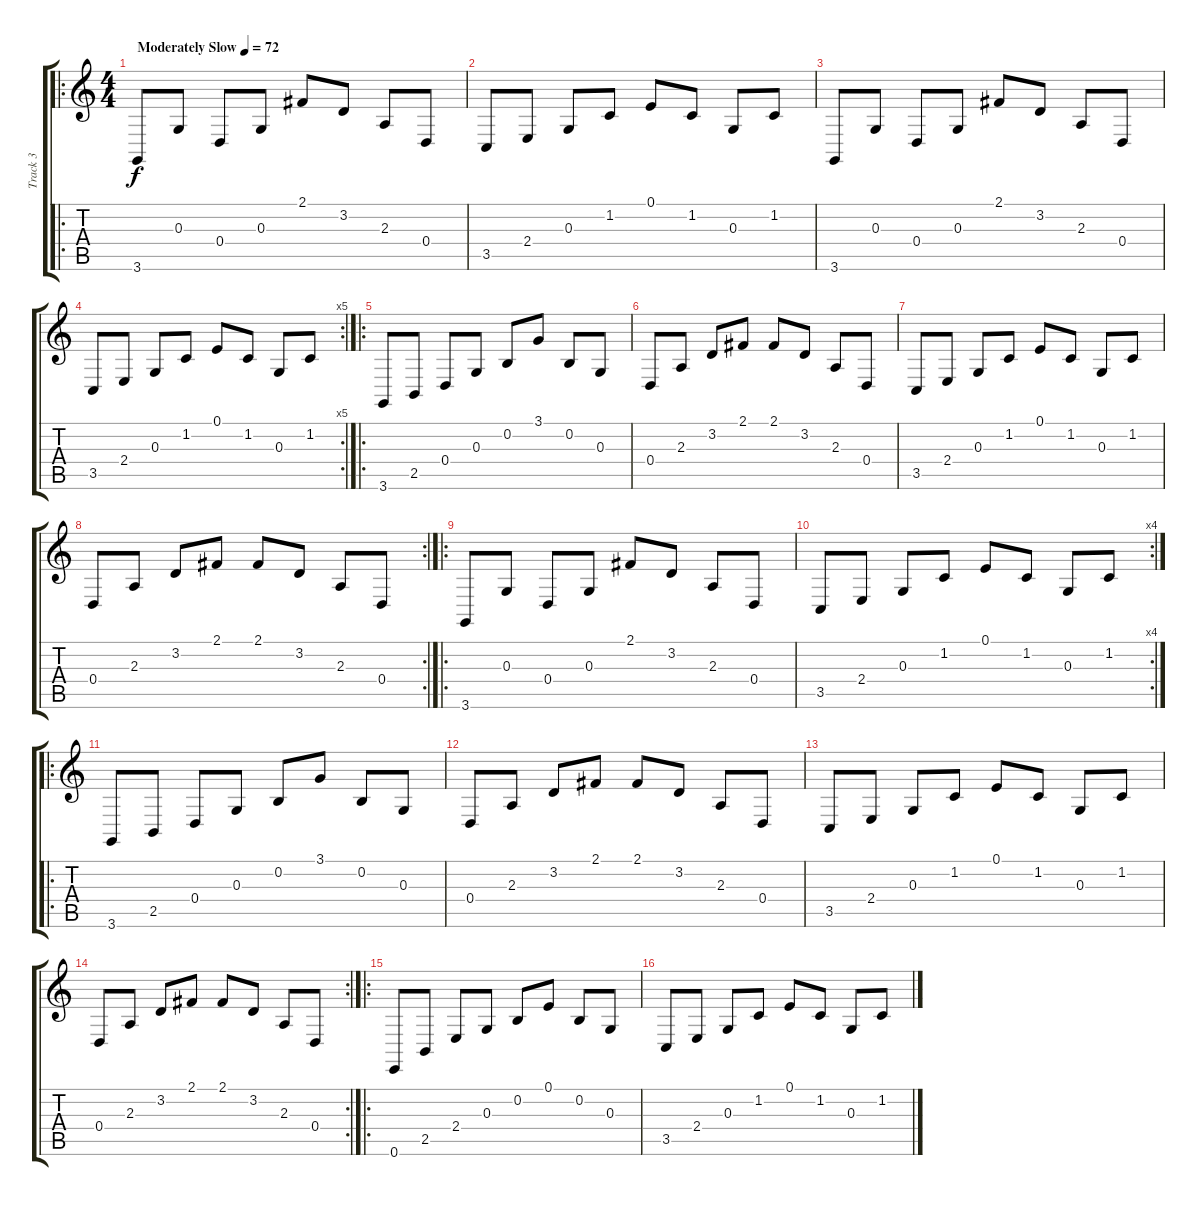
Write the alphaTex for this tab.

\track ("Track 3" "Track 3") {instrument lead1square}
\staff {score tabs}
\tuning (E4 B3 G3 D3 A2 E2) {hide}
\ro
\ts (4 4)
\tempo (72 "Moderately Slow")
\clef g2
\ks c
3.6.8{dy f instrument lead1square} 0.3.8 0.4.8 0.3.8 2.1.8 3.2.8 2.3.8 0.4.8 |
3.5.8 2.4.8 0.3.8 1.2.8 0.1.8 1.2.8 0.3.8 1.2.8 |
3.6.8 0.3.8 0.4.8 0.3.8 2.1.8 3.2.8 2.3.8 0.4.8 |
\rc 5
3.5.8 2.4.8 0.3.8 1.2.8 0.1.8 1.2.8 0.3.8 1.2.8 |
\ro
3.6.8 2.5.8 0.4.8 0.3.8 0.2.8 3.1.8 0.2.8 0.3.8 |
0.4.8 2.3.8 3.2.8 2.1.8 2.1.8 3.2.8 2.3.8 0.4.8 |
3.5.8 2.4.8 0.3.8 1.2.8 0.1.8 1.2.8 0.3.8 1.2.8 |
\rc 2
0.4.8 2.3.8 3.2.8 2.1.8 2.1.8 3.2.8 2.3.8 0.4.8 |
\ro
3.6.8 0.3.8 0.4.8 0.3.8 2.1.8 3.2.8 2.3.8 0.4.8 |
\rc 4
3.5.8 2.4.8 0.3.8 1.2.8 0.1.8 1.2.8 0.3.8 1.2.8 |
\ro
3.6.8 2.5.8 0.4.8 0.3.8 0.2.8 3.1.8 0.2.8 0.3.8 |
0.4.8 2.3.8 3.2.8 2.1.8 2.1.8 3.2.8 2.3.8 0.4.8 |
3.5.8 2.4.8 0.3.8 1.2.8 0.1.8 1.2.8 0.3.8 1.2.8 |
\rc 2
0.4.8 2.3.8 3.2.8 2.1.8 2.1.8 3.2.8 2.3.8 0.4.8 |
\ro
0.6.8 2.5.8 2.4.8 0.3.8 0.2.8 0.1.8 0.2.8 0.3.8 |
3.5.8 2.4.8 0.3.8 1.2.8 0.1.8 1.2.8 0.3.8 1.2.8
